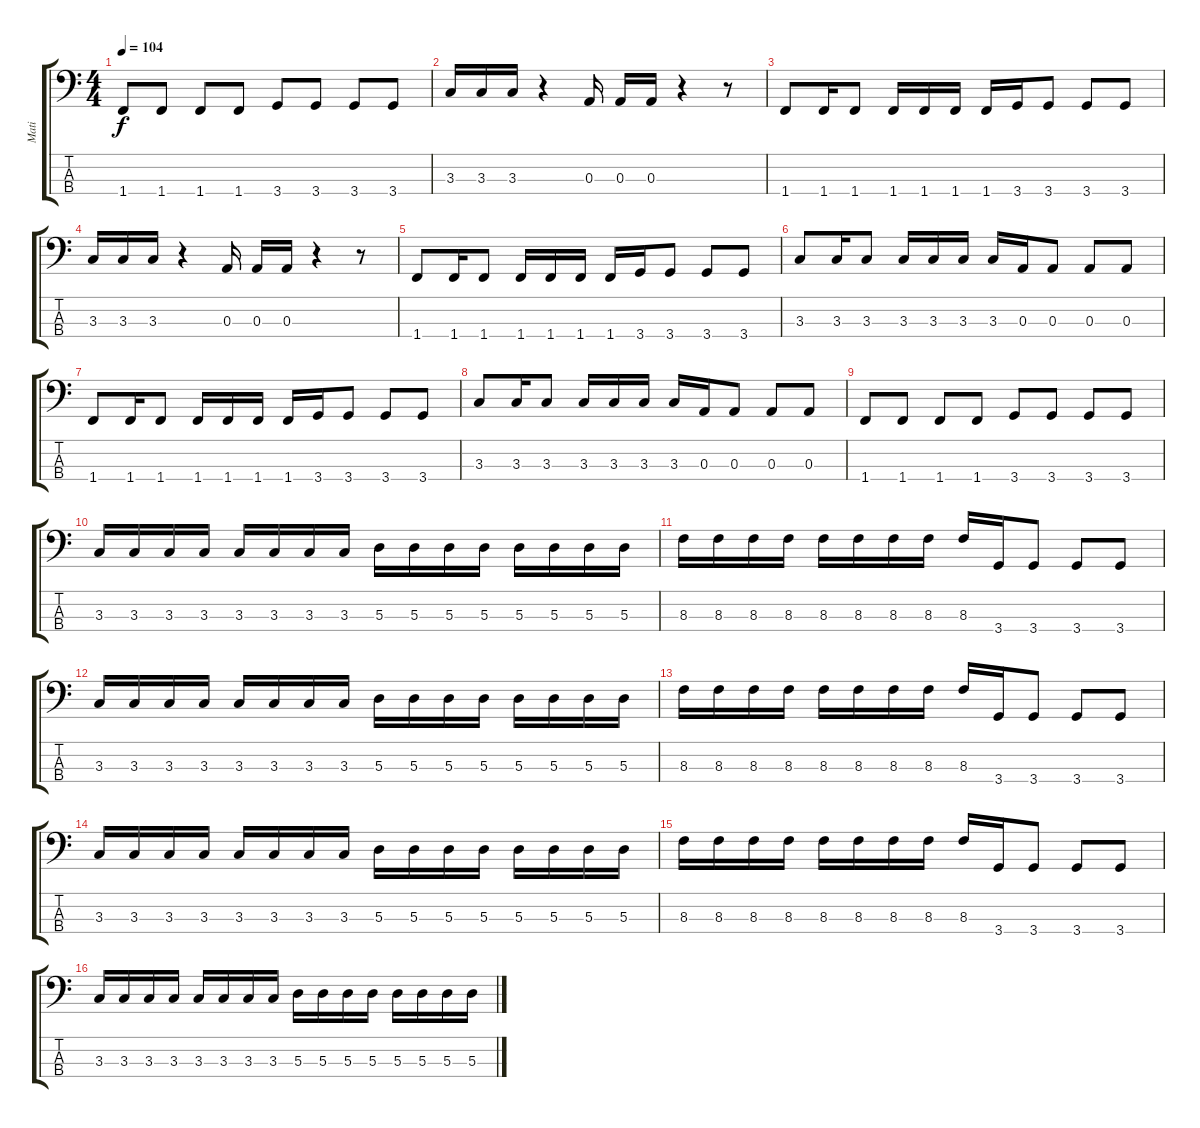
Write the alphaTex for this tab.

\track ("Mati" "Mati") {instrument electricbasspick}
\staff {score tabs}
\tuning (G2 D2 A1 E1) {hide}
\ts (4 4)
\tempo 104
\clef f4
\ks c
1.4.8{dy f} 1.4.8 1.4.8 1.4.8 3.4.8 3.4.8 3.4.8 3.4.8 |
3.3.16 3.3.16 3.3.16 r.4 0.3.16 0.3.16 0.3.16 r.4 r.8 |
1.4.8 1.4.16 1.4.8 1.4.16 1.4.16 1.4.16 1.4.16 3.4.16 3.4.8 3.4.8 3.4.8 |
3.3.16 3.3.16 3.3.16 r.4 0.3.16 0.3.16 0.3.16 r.4 r.8 |
1.4.8 1.4.16 1.4.8 1.4.16 1.4.16 1.4.16 1.4.16 3.4.16 3.4.8 3.4.8 3.4.8 |
3.3.8 3.3.16 3.3.8 3.3.16 3.3.16 3.3.16 3.3.16 0.3.16 0.3.8 0.3.8 0.3.8 |
1.4.8 1.4.16 1.4.8 1.4.16 1.4.16 1.4.16 1.4.16 3.4.16 3.4.8 3.4.8 3.4.8 |
3.3.8 3.3.16 3.3.8 3.3.16 3.3.16 3.3.16 3.3.16 0.3.16 0.3.8 0.3.8 0.3.8 |
1.4.8 1.4.8 1.4.8 1.4.8 3.4.8 3.4.8 3.4.8 3.4.8 |
3.3.16 3.3.16 3.3.16 3.3.16 3.3.16 3.3.16 3.3.16 3.3.16 5.3.16 5.3.16 5.3.16 5.3.16 5.3.16 5.3.16 5.3.16 5.3.16 |
8.3.16 8.3.16 8.3.16 8.3.16 8.3.16 8.3.16 8.3.16 8.3.16 8.3.16 3.4.16 3.4.8 3.4.8 3.4.8 |
3.3.16 3.3.16 3.3.16 3.3.16 3.3.16 3.3.16 3.3.16 3.3.16 5.3.16 5.3.16 5.3.16 5.3.16 5.3.16 5.3.16 5.3.16 5.3.16 |
8.3.16 8.3.16 8.3.16 8.3.16 8.3.16 8.3.16 8.3.16 8.3.16 8.3.16 3.4.16 3.4.8 3.4.8 3.4.8 |
3.3.16 3.3.16 3.3.16 3.3.16 3.3.16 3.3.16 3.3.16 3.3.16 5.3.16 5.3.16 5.3.16 5.3.16 5.3.16 5.3.16 5.3.16 5.3.16 |
8.3.16 8.3.16 8.3.16 8.3.16 8.3.16 8.3.16 8.3.16 8.3.16 8.3.16 3.4.16 3.4.8 3.4.8 3.4.8 |
3.3.16 3.3.16 3.3.16 3.3.16 3.3.16 3.3.16 3.3.16 3.3.16 5.3.16 5.3.16 5.3.16 5.3.16 5.3.16 5.3.16 5.3.16 5.3.16
